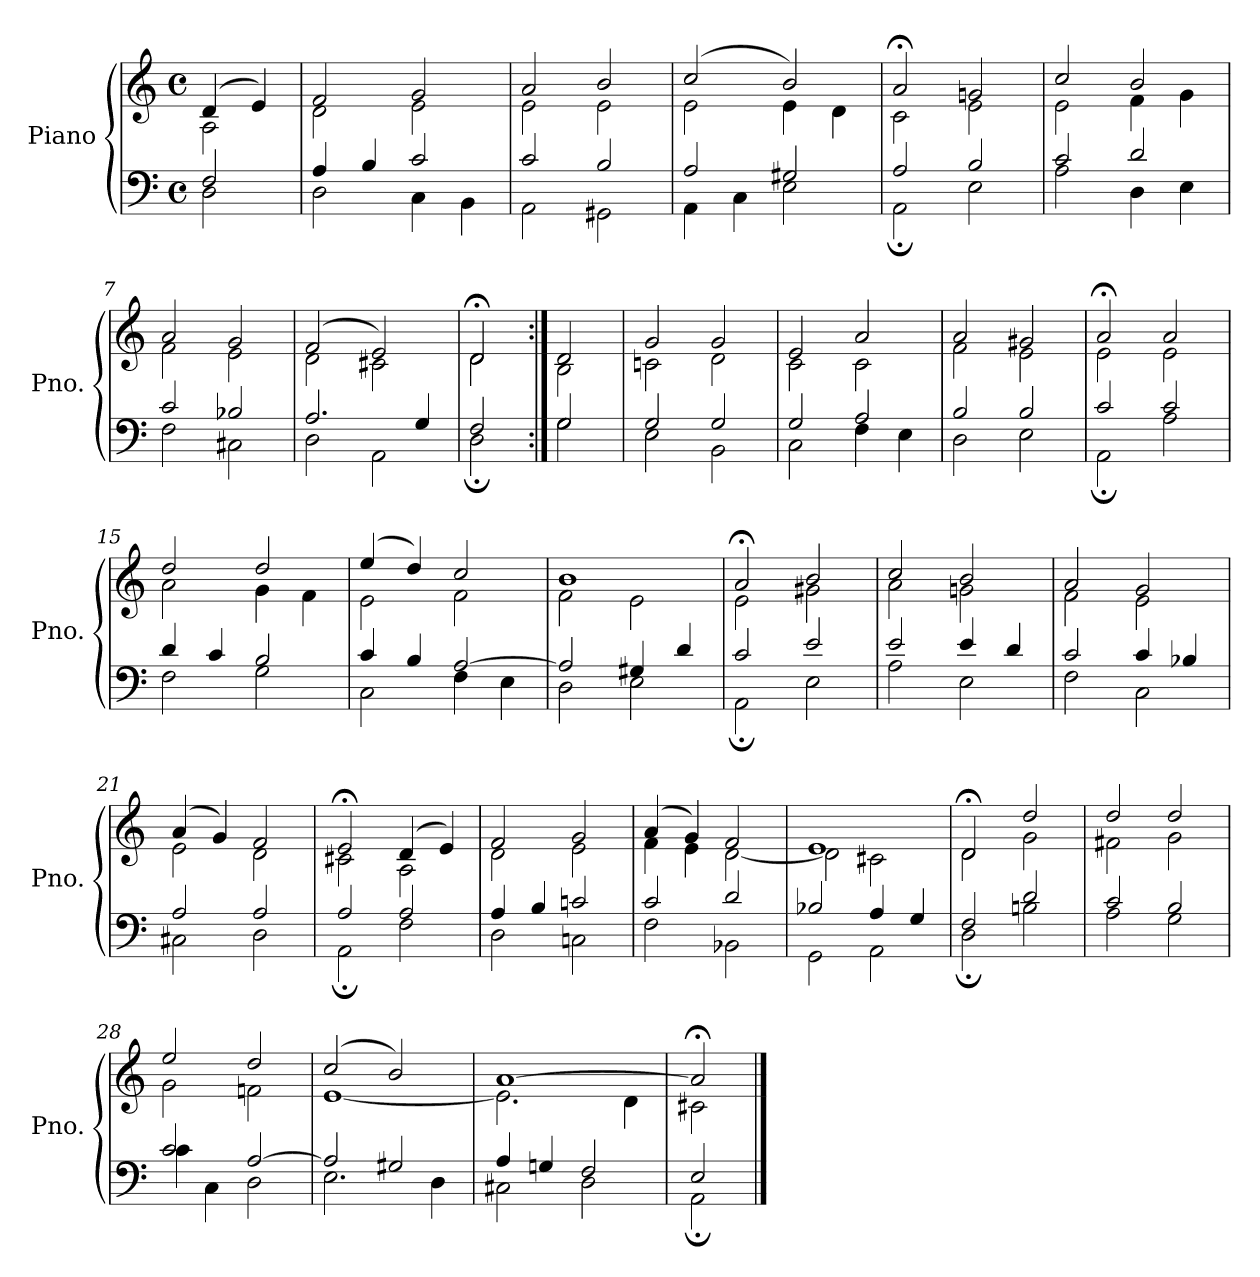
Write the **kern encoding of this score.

**kern	**kern
*part1	*part1
*staff2	*staff1
*I"Piano	*
*I'Pno.	*
*clefF4	*clefG2
*k[]	*k[]
*M4/4	*M4/4
*met(c)	*met(c)
=1	=1
*^	*^
2F/	2D\	(4d/	2A\
.	.	4e/)	.
=2	=2	=2	=2
4A/	2D\	2f/	2d\
4B/	.	.	.
2c/	4C\	2g/	2e\
.	4BB\	.	.
=3	=3	=3	=3
2c/	2AA\	2a/	2e\
2B/	2GG#X\	2b/	2e\
=4	=4	=4	=4
2A/	4AA\	(2cc/	2e\
.	4C\	.	.
2G#X/	2E\	2b/)	4e\
.	.	.	4d\
=5	=5	=5	=5
2A/	2AA;\	2a;</	2c\
2B/	2E\	2gn/	2e\
=6	=6	=6	=6
2c/	2A\	2cc/	2e\
2d/	4D\	2b/	4f\
.	4E\	.	4g\
=7	=7	=7	=7
2c/	2F\	2a/	2f\
2B-X/	2C#X\	2g/	2e\
=8	=8	=8	=8
2.A/	2D\	(2f/	2d\
.	2AA\	2e/)	2c#X\
4G/	.	.	.
!!LO:LB:g=z	!!
=9	=9	=9	=9
2F/	2D;\	2d;</	2d\
=10:|!	=10:|!	=10:|!	=10:|!
2G/	2G\	2d/	2B\
=11	=11	=11	=11
2G/	2E\	2g/	2cn\
2G/	2BB\	2g/	2d\
=12	=12	=12	=12
2G/	2C\	2e/	2c\
2A/	4F\	2a/	2c\
.	4E\	.	.
=13	=13	=13	=13
2B/	2D\	2a/	2f\
2B/	2E\	2g#X/	2e\
=14	=14	=14	=14
2c/	2AA;\	2a;</	2e\
2c/	2A\	2a/	2e\
=15	=15	=15	=15
4d/	2F\	2dd/	2a\
4c/	.	.	.
2B/	2G\	2dd/	4g\
.	.	.	4f\
=16	=16	=16	=16
4c/	2C\	(4ee/	2e\
4B/	.	4dd/)	.
[2A/	4F\	2cc/	2f\
.	4E\	.	.
!!LO:LB:g=z	!!
=17	=17	=17	=17
2A/]	2D\	1b	2f\
4G#X/	2E\	.	2e\
4d/	.	.	.
=18	=18	=18	=18
2c/	2AA;\	2a;</	2e\
2e/	2E\	2b/	2g#X\
=19	=19	=19	=19
2e/	2A\	2cc/	2a\
4e/	2E\	2b/	2gn\
4d/	.	.	.
=20	=20	=20	=20
2c/	2F\	2a/	2f\
4c/	2C\	2g/	2e\
4B-X/	.	.	.
=21	=21	=21	=21
2A/	2C#X\	(4a/	2e\
.	.	4g/)	.
2A/	2D\	2f/	2d\
=22	=22	=22	=22
2A/	2AA;\	2e;</	2c#X\
2A/	2F\	(4d/	2A\
.	.	4e/)	.
=23	=23	=23	=23
4A/	2D\	2f/	2d\
4B/	.	.	.
2cn/	2Cn\	2g/	2e\
=24	=24	=24	=24
2c/	2F\	(4a/	4f\
.	.	4g/)	4e\
2d/	2BB-X\	2f/	[2d\
!!LO:LB:g=z	!!
=25	=25	=25	=25
2B-X/	2GG\	1e	2d\]
4A/	2AA\	.	2c#X\
4G/	.	.	.
=26	=26	=26	=26
2F/	2D;\	2d;</	2d\
2d/	2Bn\	2dd/	2g\
=27	=27	=27	=27
2c/	2A\	2dd/	2f#X\
2B/	2G\	2dd/	2g\
=28	=28	=28	=28
2c/	4c\	2ee/	2g\
.	4C\	.	.
[2A/	2D\	2dd/	2fn\
=29	=29	=29	=29
2A/]	2.E\	(2cc/	[1e
2G#X/	.	2b/)	.
.	4D\	.	.
=30	=30	=30	=30
4A/	2C#X\	[1a	2.e\]
4Gn/	.	.	.
2F/	2D\	.	.
.	.	.	4d\
=31	=31	=31	=31
2E/	2AA;\	2a;</]	2c#X\
*v	*v	*	*
*	*v	*v
==	==
*-	*-
